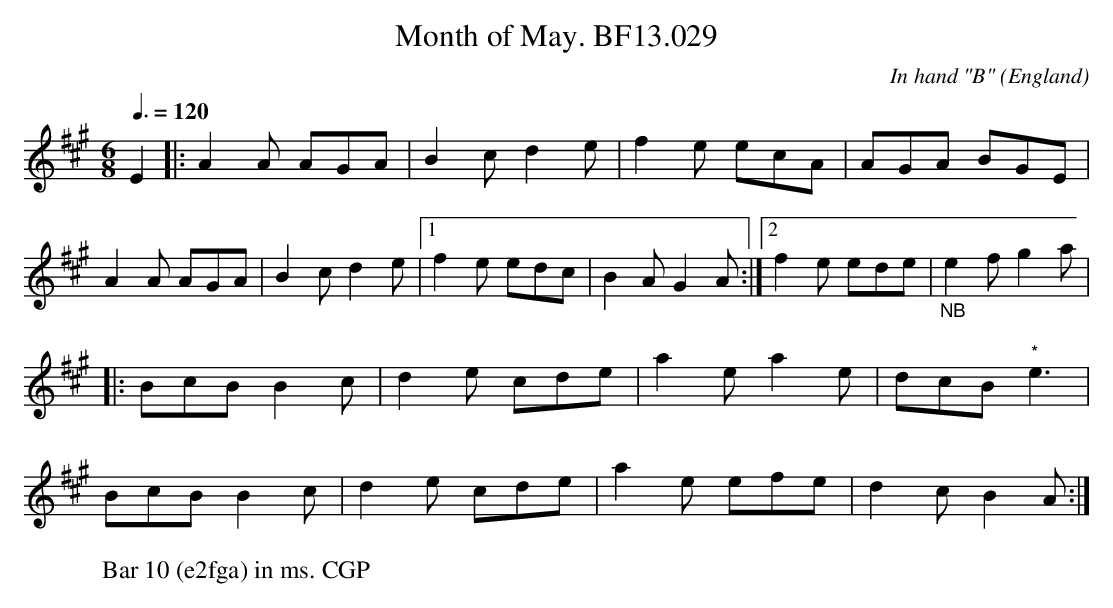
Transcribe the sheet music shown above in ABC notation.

X:1
T:Month of May. BF13.029
C:In hand "B"
L:1/8
M:6/8
O:England
Q:3/8=120
K:A major
E2|:A2A AGA|B2cd2e|f2e ecA|AGA BGE|!
A2A AGA|B2cd2e|1f2e edc|B2AG2A:|2f2e ede|"_NB"e2f g2a|!
|:BcBB2c|d2e cde|a2ea2e|dcB"^*"e3|!
BcB B2c|d2e cde|a2e efe|d2cB2A:|
W:Bar 10 (e2fga) in ms. CGP
